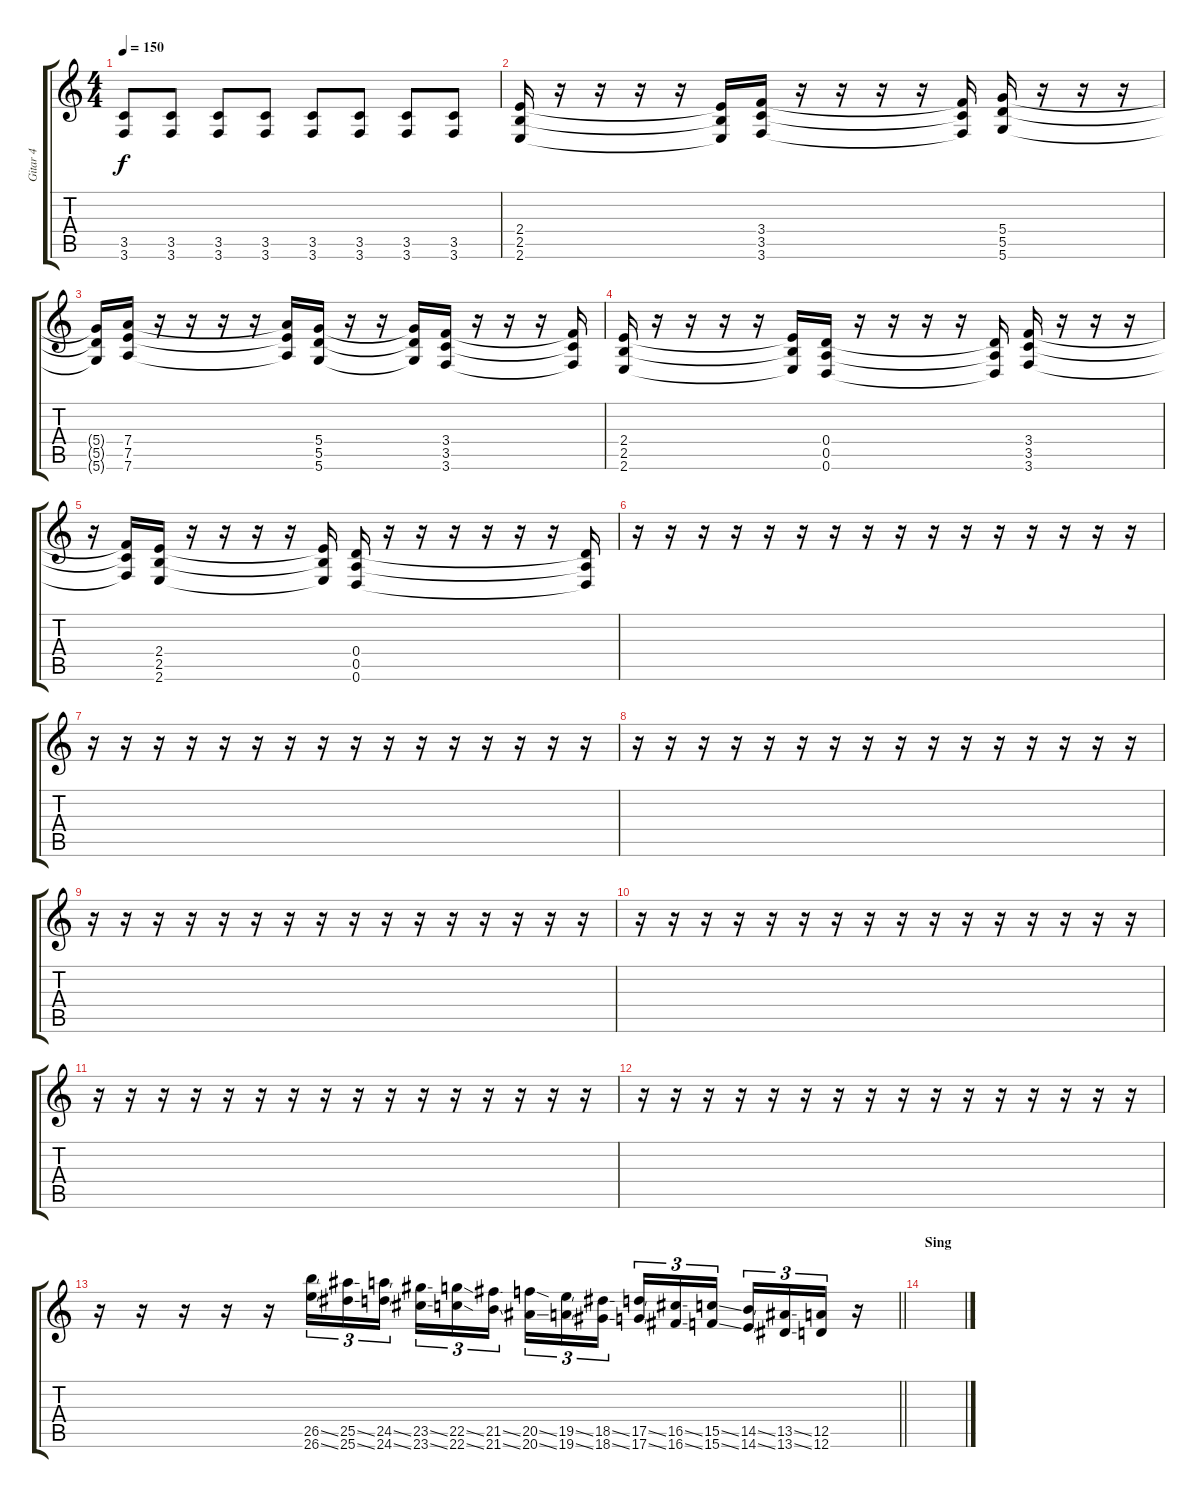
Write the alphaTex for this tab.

\track ("Gitar 4" "Gitar 4") {instrument overdrivenguitar}
\staff {score tabs}
\tuning (E4 B3 G3 D3 A2 D2) {hide}
\ts (4 4)
\tempo 150
\clef g2
\ks c
(3.5 3.6).8{dy f} (3.5 3.6).8 (3.5 3.6).8 (3.5 3.6).8 (3.5 3.6).8 (3.5 3.6).8 (3.5 3.6).8 (3.5 3.6).8 |
(2.4 2.5 2.6).16 r.16 r.16 r.16 r.16 (2.4{t} 2.5{t} 2.6{t}).16 (3.4 3.5 3.6).16 r.16 r.16 r.16 r.16 (3.4{t} 3.5{t} 3.6{t}).16 (5.4 5.5 5.6).16 r.16 r.16 r.16 |
(5.4{t} 5.5{t} 5.6{t}).16 (7.4 7.5 7.6).16 r.16 r.16 r.16 r.16 (7.4{t} 7.5{t} 7.6{t}).16 (5.4 5.5 5.6).16 r.16 r.16 (5.4{t} 5.5{t} 5.6{t}).16 (3.4 3.5 3.6).16 r.16 r.16 r.16 (3.4{t} 3.5{t} 3.6{t}).16 |
(2.4 2.5 2.6).16 r.16 r.16 r.16 r.16 (2.4{t} 2.5{t} 2.6{t}).16 (0.4 0.5 0.6).16 r.16 r.16 r.16 r.16 (0.4{t} 0.5{t} 0.6{t}).16 (3.4 3.5 3.6).16 r.16 r.16 r.16 |
r.16 (3.4{t} 3.5{t} 3.6{t}).16 (2.4 2.5 2.6).16 r.16 r.16 r.16 r.16 (2.4{t} 2.5{t} 2.6{t}).16 (0.4 0.5 0.6).16 r.16 r.16 r.16 r.16 r.16 r.16 (0.4{t} 0.5{t} 0.6{t}).16 |
r.16 r.16 r.16 r.16 r.16 r.16 r.16 r.16 r.16 r.16 r.16 r.16 r.16 r.16 r.16 r.16 |
r.16 r.16 r.16 r.16 r.16 r.16 r.16 r.16 r.16 r.16 r.16 r.16 r.16 r.16 r.16 r.16 |
r.16 r.16 r.16 r.16 r.16 r.16 r.16 r.16 r.16 r.16 r.16 r.16 r.16 r.16 r.16 r.16 |
r.16 r.16 r.16 r.16 r.16 r.16 r.16 r.16 r.16 r.16 r.16 r.16 r.16 r.16 r.16 r.16 |
r.16 r.16 r.16 r.16 r.16 r.16 r.16 r.16 r.16 r.16 r.16 r.16 r.16 r.16 r.16 r.16 |
r.16 r.16 r.16 r.16 r.16 r.16 r.16 r.16 r.16 r.16 r.16 r.16 r.16 r.16 r.16 r.16 |
r.16 r.16 r.16 r.16 r.16 r.16 r.16 r.16 r.16 r.16 r.16 r.16 r.16 r.16 r.16 r.16 |
\barLineRight lightlight
r.16 r.16 r.16 r.16 r.16 (26.5{ss} 26.6{ss}).16{tu (3 2)} (25.5{ss} 25.6{ss}).16{tu (3 2)} (24.5{ss} 24.6{ss}).16{tu (3 2) beam splitsecondary} (23.5{ss} 23.6{ss}).16{tu (3 2)} (22.5{ss} 22.6{ss}).16{tu (3 2)} (21.5{ss} 21.6{ss}).16{tu (3 2) beam splitsecondary} (20.5{ss} 20.6{ss}).16{tu (3 2)} (19.5{ss} 19.6{ss}).16{tu (3 2)} (18.5{ss} 18.6{ss}).16{tu (3 2) beam splitsecondary} (17.5{ss} 17.6{ss}).16{tu (3 2)} (16.5{ss} 16.6{ss}).16{tu (3 2)} (15.5{ss} 15.6{ss}).16{tu (3 2) beam splitsecondary} (14.5{ss} 14.6{ss}).16{tu (3 2)} (13.5{ss} 13.6{ss}).16{tu (3 2)} (12.5 12.6).16{tu (3 2)} r.16 |
\section ("" "Sing")
